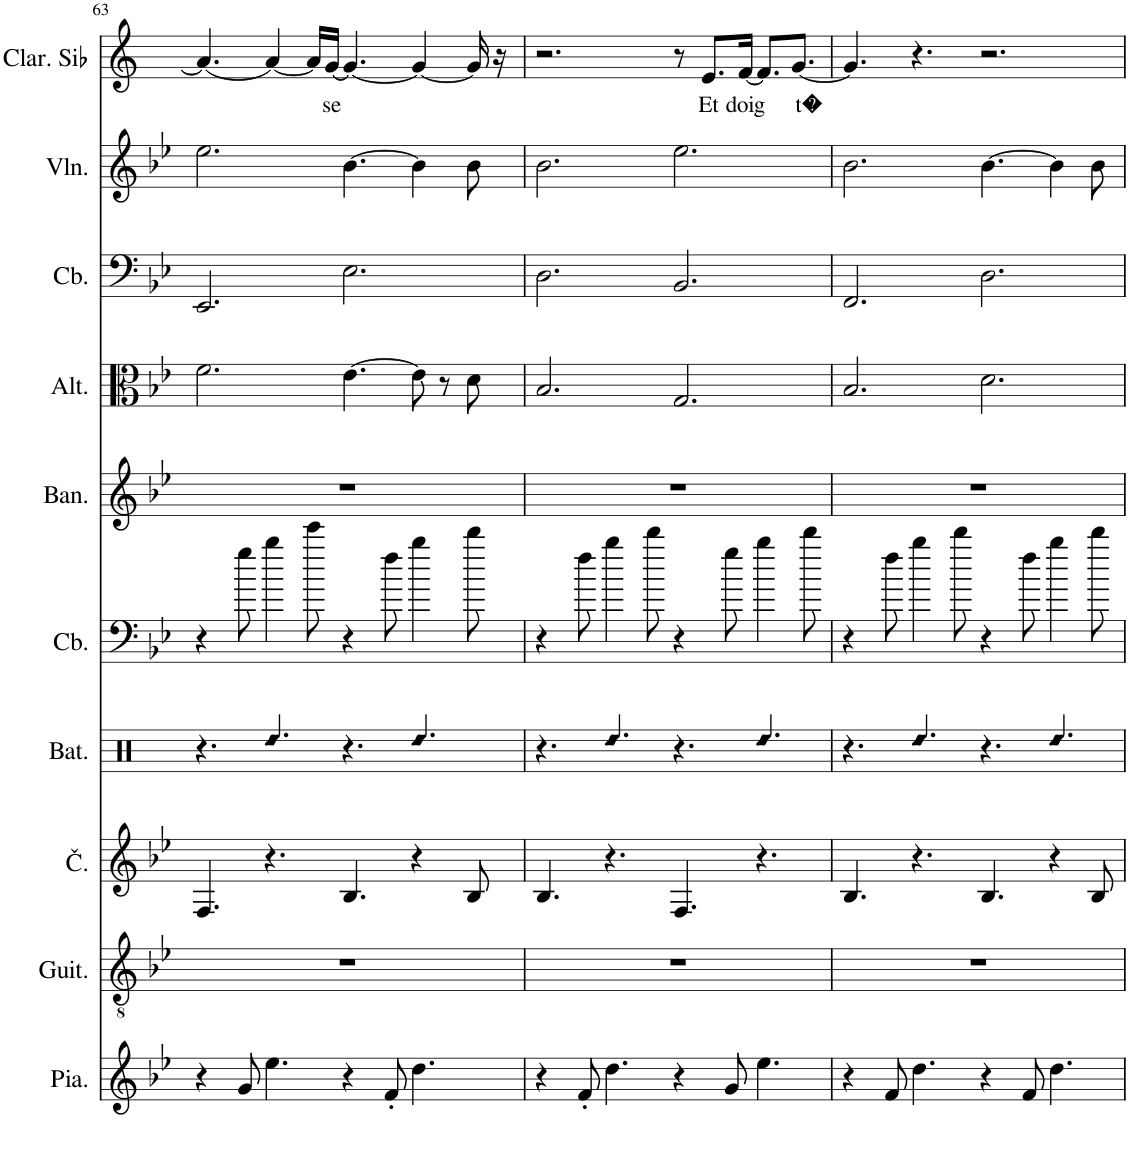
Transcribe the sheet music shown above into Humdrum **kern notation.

**kern	**kern	**kern	**kern	**kern	**kern	**kern	**kern	**kern	**kern	**text
*part10	*part9	*part8	*part7	*part6	*part5	*part4	*part3	*part2	*part1	*part1
*staff10	*staff9	*staff8	*staff7	*staff6	*staff5	*staff4	*staff3	*staff2	*staff1	*staff1
*I"Piano	*I"Guitare classique, Guitare	*I"Čelo, Basse ac�	*I"Batterie, Percu	*I"Contrebasse, Basse ac.	*I"Bandonéon, Synth�	*I"Alto, Viole	*I"Contrebasse, Basse	*I"Violon, Violon	*I"Clarinette en Sib	*
*I'Pia.	*I'Guit.	*	*I'Bat.	*I'Cb.	*I'Ban.	*I'Alt.	*I'Cb.	*I'Vln.	*I'Clar. Sib	*
!!LO:PB:g=z
*clefG2	*clefGv2	*clefG2	*clefX	*clefF4	*clefG2	*clefC3	*clefF4	*clefG2	*clefG2	*
*	*	*Trd14c24	*	*Trd7c12	*	*	*Trd7c12	*	*Trd1c2	*
*k[b-e-]	*k[b-e-]	*k[b-e-]	*k[]	*k[b-e-]	*k[b-e-]	*k[b-e-]	*k[b-e-]	*k[b-e-]	*k[]	*
*M12/8	*M12/8	*M12/8	*M12/8	*M12/8	*M12/8	*M12/8	*M12/8	*M12/8	*M12/8	*
=63	=63	=63	=63	=63	=63	=63	=63	=63	=63	=63
4r	1.r	4.F/	4.r	4r	1.r	2.f\	2.EE-/	2.ee-\	4.a/_	.
8g/	.	.	.	8gg\	.	.	.	.	.	.
!	!	!	!LO:N:head=diamond	!	!	!	!	!	!	!
4.ee-\	.	4.r	4.Rdd/	4bb-\	.	.	.	.	4a/_	.
.	.	.	.	8eee-\	.	.	.	.	16a/LL]	.
!	!	!	!	!	!	!	!	!	!	!LO:LY:b
.	.	.	.	.	.	.	.	.	[16g/JJ	se
4r	.	4.B-/	4.r	4r	.	[4.e-\	2.E-\	[4.b-\	4.g/_	.
8f'/	.	.	.	8ff\	.	.	.	.	.	.
!	!	!	!LO:N:head=diamond	!	!	!	!	!	!	!
4.dd\	.	4r	4.Rdd/	4bb-\	.	8e-\]	.	4b-\]	4g/_	.
.	.	.	.	.	.	8r	.	.	.	.
.	.	8B-/	.	8ddd\	.	8d\	.	8b-\	16g/]	.
.	.	.	.	.	.	.	.	.	16r	.
=64	=64	=64	=64	=64	=64	=64	=64	=64	=64	=64
4r	1.r	4.B-/	4.r	4r	1.r	2.B-/	2.D\	2.b-\	2.r	.
8f'/	.	.	.	8ff\	.	.	.	.	.	.
!	!	!	!LO:N:head=diamond	!	!	!	!	!	!	!
4.dd\	.	4.r	4.Rdd/	4bb-\	.	.	.	.	.	.
.	.	.	.	8ddd\	.	.	.	.	.	.
4r	.	4.F/	4.r	4r	.	2.G/	2.BB-/	2.ee-\	8r	.
!	!	!	!	!	!	!	!	!	!	!LO:LY:b
.	.	.	.	.	.	.	.	.	8.e/L	Et
8g/	.	.	.	8gg\	.	.	.	.	.	.
!	!	!	!	!	!	!	!	!	!	!LO:LY:b
.	.	.	.	.	.	.	.	.	[16f/Jk	doig
!	!	!	!LO:N:head=diamond	!	!	!	!	!	!	!
4.ee-\	.	4.r	4.Rdd/	4bb-\	.	.	.	.	8.f/L]	.
!	!	!	!	!	!	!	!	!	!	!LO:LY:b
.	.	.	.	.	.	.	.	.	[8.g/J	t�
.	.	.	.	8ddd\	.	.	.	.	.	.
=65	=65	=65	=65	=65	=65	=65	=65	=65	=65	=65
4r	1.r	4.B-/	4.r	4r	1.r	2.B-/	2.FF/	2.b-\	4.g/]	.
8f/	.	.	.	8ff\	.	.	.	.	.	.
!	!	!	!LO:N:head=diamond	!	!	!	!	!	!	!
4.dd\	.	4.r	4.Rdd/	4bb-\	.	.	.	.	4.r	.
.	.	.	.	8ddd\	.	.	.	.	.	.
4r	.	4.B-/	4.r	4r	.	2.d\	2.D\	[4.b-\	2.r	.
8f/	.	.	.	8ff\	.	.	.	.	.	.
!	!	!	!LO:N:head=diamond	!	!	!	!	!	!	!
4.dd\	.	4r	4.Rdd/	4bb-\	.	.	.	4b-\]	.	.
.	.	8B-/	.	8ddd\	.	.	.	8b-\	.	.
=	=	=	=	=	=	=	=	=	=	=
*-	*-	*-	*-	*-	*-	*-	*-	*-	*-	*-
